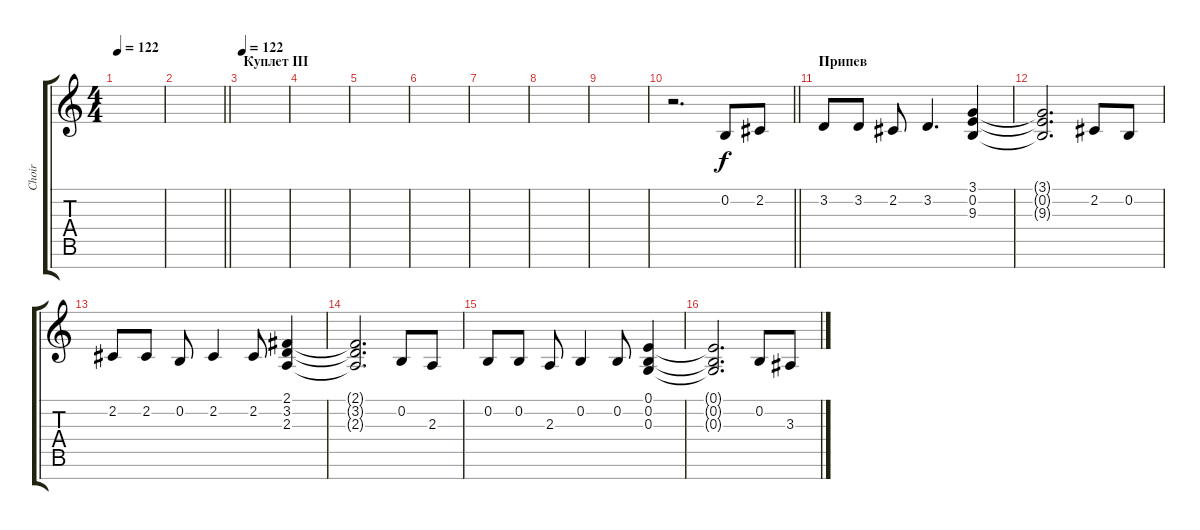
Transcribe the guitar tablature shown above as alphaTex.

\track ("Choir" "Choir") {instrument choiraahs}
\staff {score tabs}
\tuning (E4 B3 G3 D3 A2 E2 B1) {hide}
\ts (4 4)
\tempo 122
\clef g2
\ks c
|
\barLineRight lightlight
|
\section ("" "Куплет III")
\tempo 122
|
|
|
|
|
|
|
\barLineRight lightlight
r.2{d} 0.2.8 2.2.8 |
\section ("" "Припев")
3.2.8 3.2.8 2.2.8 3.2.4{d} (3.1 0.2 9.3).4 |
(3.1{t} 0.2{t} 9.3{t}).2{d} 2.2.8 0.2.8 |
2.2.8 2.2.8 0.2.8 2.2.4 2.2.8 (2.1 3.2 2.3).4 |
(2.1{t} 3.2{t} 2.3{t}).2{d} 0.2.8 2.3.8 |
0.2.8 0.2.8 2.3.8 0.2.4 0.2.8 (0.1 0.2 0.3).4 |
(0.1{t} 0.2{t} 0.3{t}).2{d} 0.2.8 3.3.8
